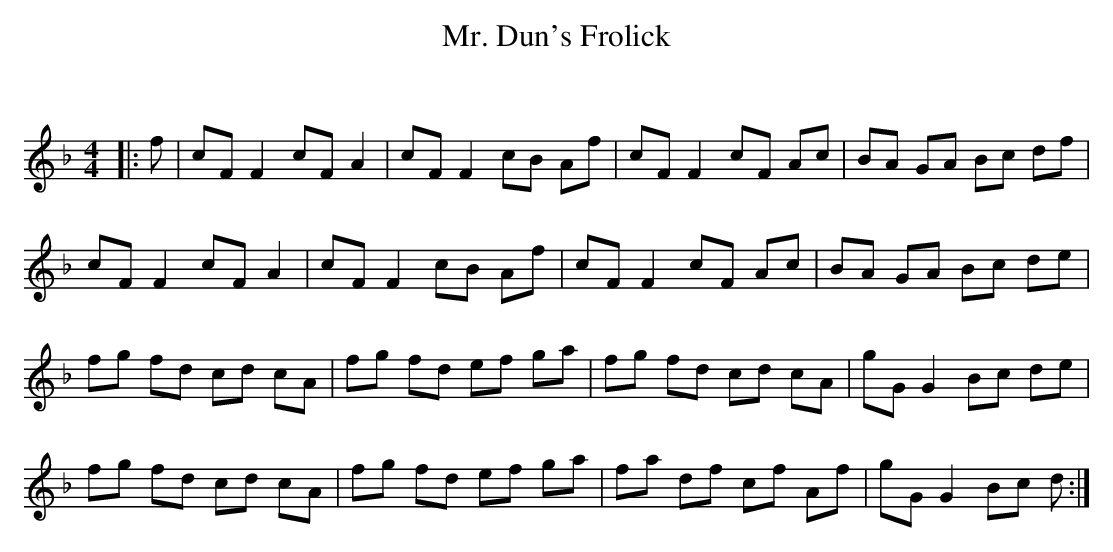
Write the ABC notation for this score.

X:1
T: Mr. Dun's Frolick
C:
Q: 232
K:F
M:4/4
L:1/8
|:f|cF F2 cF A2|cF F2 cB Af|cF F2 cF Ac|BA GA Bc df|
cF F2 cF A2|cF F2 cB Af|cF F2 cF Ac|BA GA Bc de|
fg fd cd cA|fg fd ef ga|fg fd cd cA|gG G2 Bc de|
fg fd cd cA|fg fd ef ga|fa df cf Af|gG G2 Bc d:|
